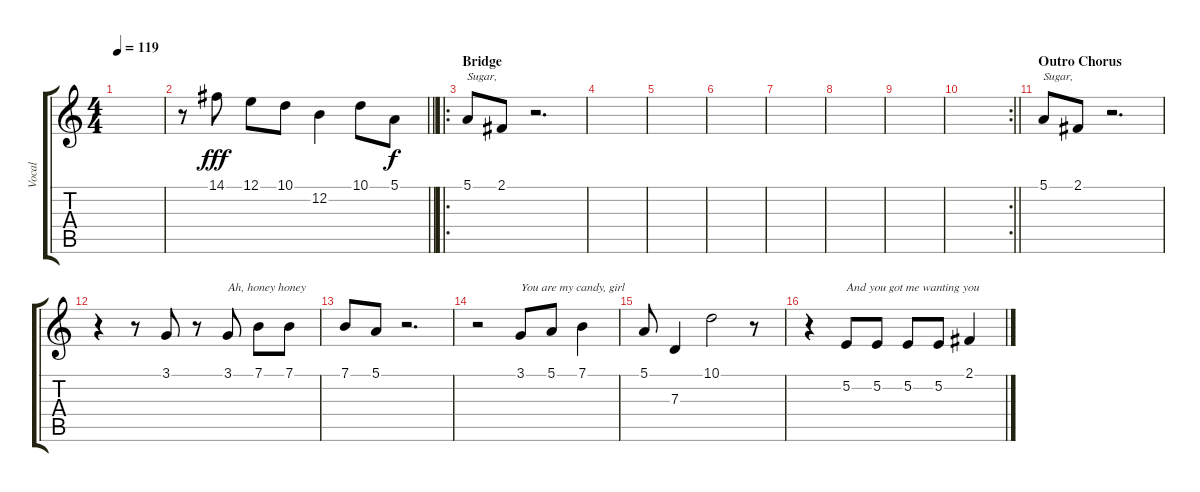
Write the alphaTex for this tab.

\track ("Vocal" "Vocal") {instrument tenorsax}
\staff {score tabs}
\tuning (E4 B3 G3 D3 A2 E2) {hide}
\ts (4 4)
\tempo 119
\clef g2
\ks c
|
\barLineRight lightlight
r.8 14.1.8{dy fff} 12.1.8 10.1.8 12.2.4 10.1.8 5.1.8{dy f} |
\ro
\section ("" "Bridge")
5.1.8{txt "Sugar,"} 2.1.8 r.2{d} |
|
|
|
|
|
|
\rc 2
\barLineRight lightlight
|
\section ("" "Outro Chorus")
5.1.8{txt "Sugar,"} 2.1.8 r.2{d} |
r.4 r.8 3.1.8 r.8 3.1.8{txt "Ah, honey honey"} 7.1.8 7.1.8 |
7.1.8 5.1.8 r.2{d} |
r.2 3.1.8{txt "You are my candy, girl"} 5.1.8 7.1.4 |
5.1.8 7.3.4 10.1.2 r.8 |
r.4 5.2.8{txt "And you got me wanting you"} 5.2.8 5.2.8 5.2.8 2.1.4
